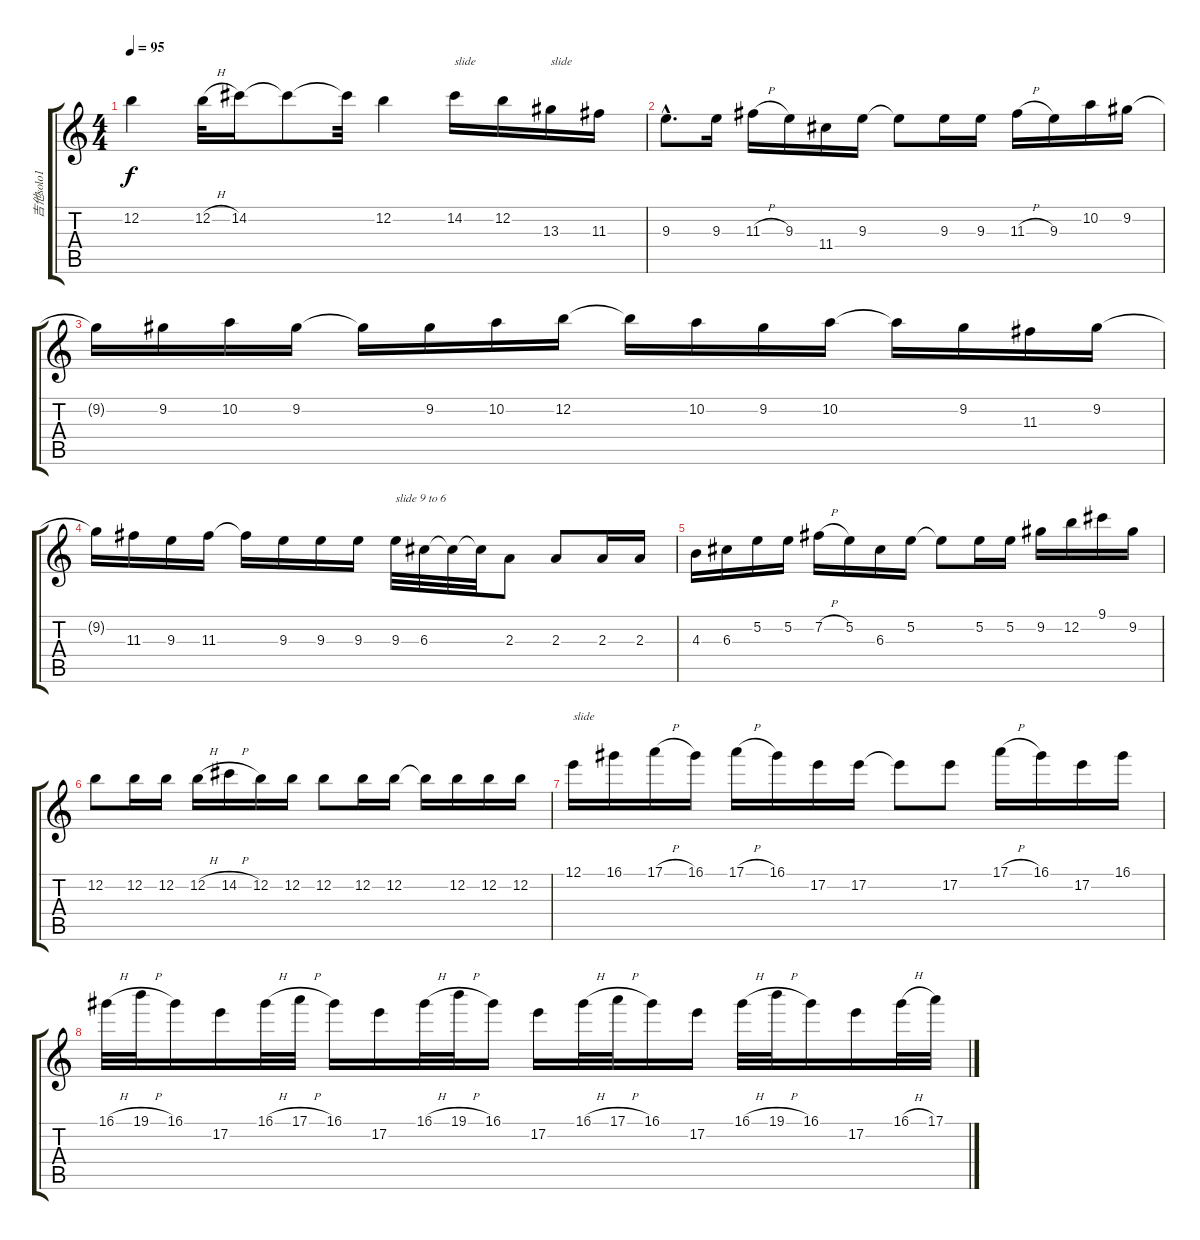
\track ("吉他solo1" "吉他solo1") {instrument electricbasspick}
\staff {score tabs}
\tuning (E4 B3 G3 D3 A2 E2) {hide}
\ts (4 4)
\tempo 95
\clef g2
\ks c
12.2.4{dy f} 12.2{h}.32 14.2.16 14.2{t}.8 14.2{t}.32 12.2.4 14.2.16{txt "slide"} 12.2.16 13.3.16{txt "slide"} 11.3.16 |
9.3{hac}.8{d} 9.3.16 11.3{h}.16 9.3.16 11.4.16 9.3.16 9.3{t}.8 9.3.16 9.3.16 11.3{h}.16 9.3.16 10.2.16 9.2.16 |
9.2{t}.16 9.2.16 10.2.16 9.2.16 9.2{t}.16 9.2.16 10.2.16 12.2.16 12.2{t}.16 10.2.16 9.2.16 10.2.16 10.2{t}.16 9.2.16 11.3.16 9.2.16 |
9.2{t}.16 11.3.16 9.3.16 11.3.16 11.3{t}.16 9.3.16 9.3.16 9.3.16 9.3.32{txt "slide 9 to 6"} 6.3.32 6.3{t}.32 6.3{t}.32 2.3.8 2.3.8 2.3.16 2.3.16 |
4.3.16 6.3.16 5.2.16 5.2.16 7.2{h}.16 5.2.16 6.3.16 5.2.16 5.2{t}.8 5.2.16 5.2.16 9.2.16 12.2.16 9.1.16 9.2.16 |
12.2.8 12.2.16 12.2.16 12.2{h}.16 14.2{h}.16 12.2.16 12.2.16 12.2.8 12.2.16 12.2.16 12.2{t}.16 12.2.16 12.2.16 12.2.16 |
12.1.16{txt "slide"} 16.1.16 17.1{h}.16 16.1.16 17.1{h}.16 16.1.16 17.2.16 17.2.16 17.2{t}.8 17.2.8 17.1{h}.16 16.1.16 17.2.16 16.1.16 |
16.1{h}.32 19.1{h}.32 16.1.16 17.2.16 16.1{h}.32 17.1{h}.32 16.1.16 17.2.16 16.1{h}.32 19.1{h}.32 16.1.16 17.2.16 16.1{h}.32 17.1{h}.32 16.1.16 17.2.16 16.1{h}.32 19.1{h}.32 16.1.16 17.2.16 16.1{h}.32 17.1{h}.32
